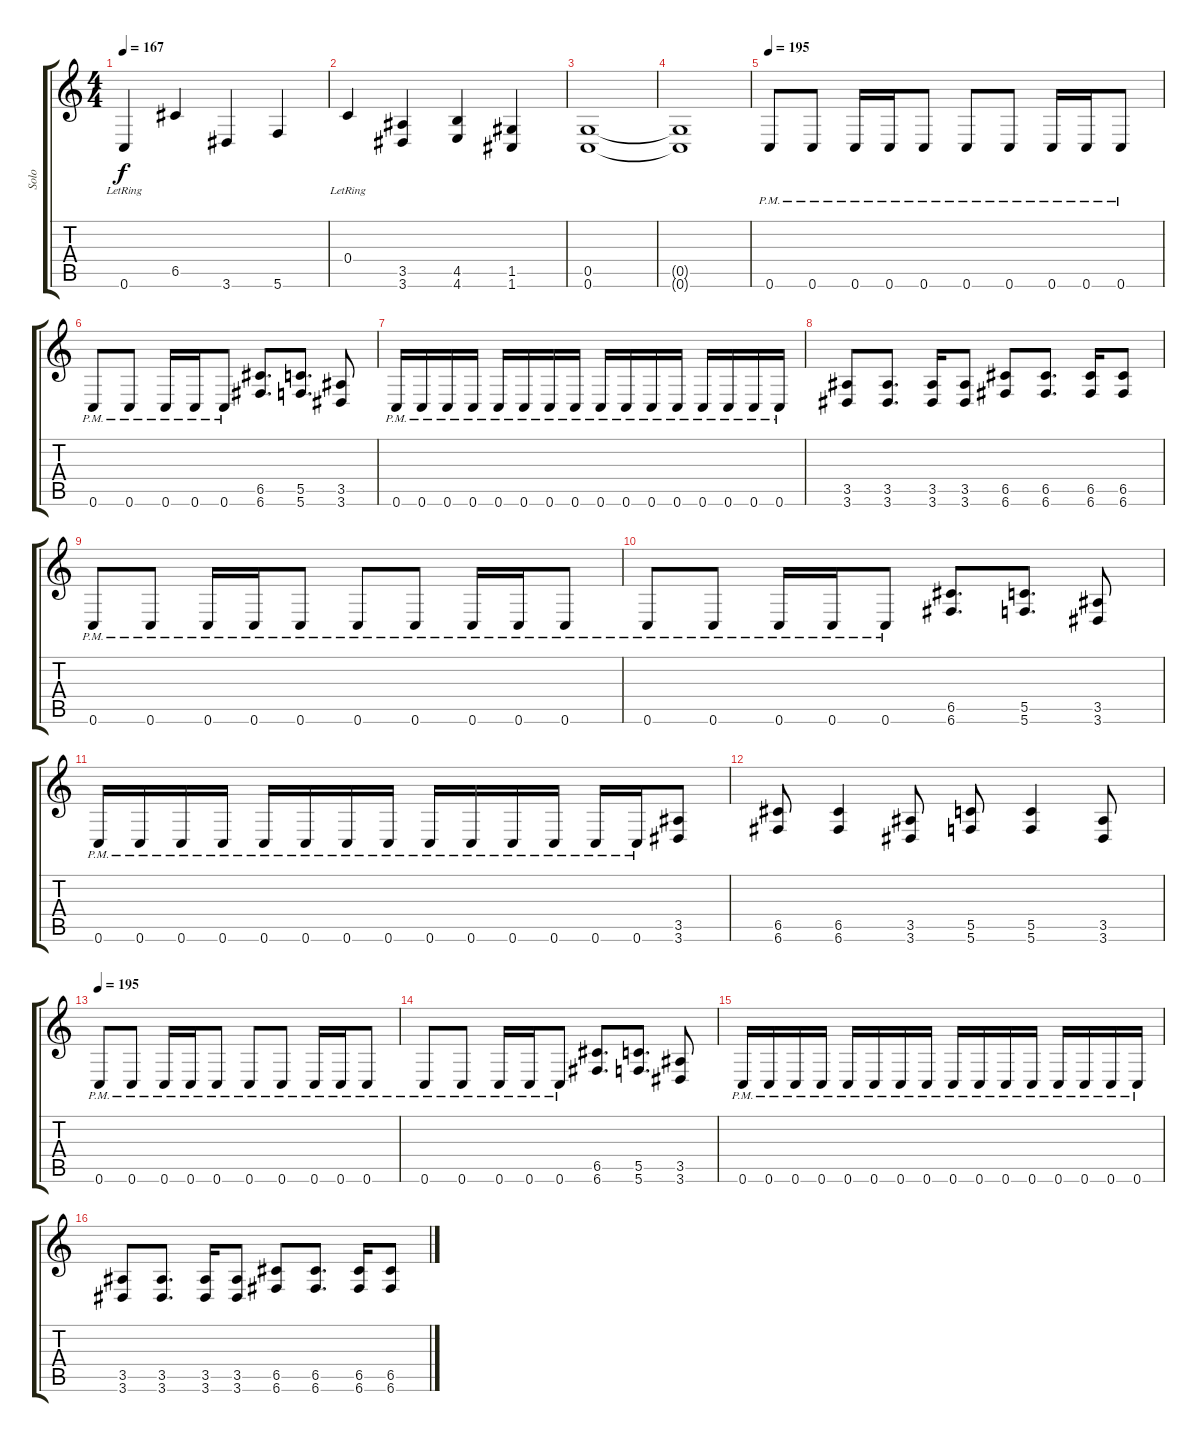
\track ("Solo" "Solo") {instrument overdrivenguitar}
\staff {score tabs}
\tuning (D4 A3 F3 C3 G2 C2) {hide}
\ts (4 4)
\tempo 167
\clef g2
\ks c
0.6{lr}.4{dy f} 6.5.4 3.6.4 5.6.4 |
0.4{lr}.4 (3.5 3.6).4 (4.5 4.6).4 (1.5 1.6).4 |
(0.5 0.6).1 |
(0.5{t} 0.6{t}).1 |
\tempo 195
0.6{pm}.8 0.6{pm}.8 0.6{pm}.16 0.6{pm}.16 0.6{pm}.8 0.6{pm}.8 0.6{pm}.8 0.6{pm}.16 0.6{pm}.16 0.6{pm}.8 |
0.6{pm}.8 0.6{pm}.8 0.6{pm}.16 0.6{pm}.16 0.6{pm}.8 (6.5 6.6).8{d} (5.5 5.6).8{d} (3.5 3.6).8 |
0.6{pm}.16 0.6{pm}.16 0.6{pm}.16 0.6{pm}.16 0.6{pm}.16 0.6{pm}.16 0.6{pm}.16 0.6{pm}.16 0.6{pm}.16 0.6{pm}.16 0.6{pm}.16 0.6{pm}.16 0.6{pm}.16 0.6{pm}.16 0.6{pm}.16 0.6{pm}.16 |
(3.5 3.6).8 (3.5 3.6).8{d} (3.5 3.6).16 (3.5 3.6).8 (6.5 6.6).8 (6.5 6.6).8{d} (6.5 6.6).16 (6.5 6.6).8 |
0.6{pm}.8 0.6{pm}.8 0.6{pm}.16 0.6{pm}.16 0.6{pm}.8 0.6{pm}.8 0.6{pm}.8 0.6{pm}.16 0.6{pm}.16 0.6{pm}.8 |
0.6{pm}.8 0.6{pm}.8 0.6{pm}.16 0.6{pm}.16 0.6{pm}.8 (6.5 6.6).8{d} (5.5 5.6).8{d} (3.5 3.6).8 |
0.6{pm}.16 0.6{pm}.16 0.6{pm}.16 0.6{pm}.16 0.6{pm}.16 0.6{pm}.16 0.6{pm}.16 0.6{pm}.16 0.6{pm}.16 0.6{pm}.16 0.6{pm}.16 0.6{pm}.16 0.6{pm}.16 0.6{pm}.16 (3.5 3.6).8 |
(6.5 6.6).8 (6.5 6.6).4 (3.5 3.6).8 (5.5 5.6).8 (5.5 5.6).4 (3.5 3.6).8 |
\tempo 195
0.6{pm}.8 0.6{pm}.8 0.6{pm}.16 0.6{pm}.16 0.6{pm}.8 0.6{pm}.8 0.6{pm}.8 0.6{pm}.16 0.6{pm}.16 0.6{pm}.8 |
0.6{pm}.8 0.6{pm}.8 0.6{pm}.16 0.6{pm}.16 0.6{pm}.8 (6.5 6.6).8{d} (5.5 5.6).8{d} (3.5 3.6).8 |
0.6{pm}.16 0.6{pm}.16 0.6{pm}.16 0.6{pm}.16 0.6{pm}.16 0.6{pm}.16 0.6{pm}.16 0.6{pm}.16 0.6{pm}.16 0.6{pm}.16 0.6{pm}.16 0.6{pm}.16 0.6{pm}.16 0.6{pm}.16 0.6{pm}.16 0.6{pm}.16 |
(3.5 3.6).8 (3.5 3.6).8{d} (3.5 3.6).16 (3.5 3.6).8 (6.5 6.6).8 (6.5 6.6).8{d} (6.5 6.6).16 (6.5 6.6).8
